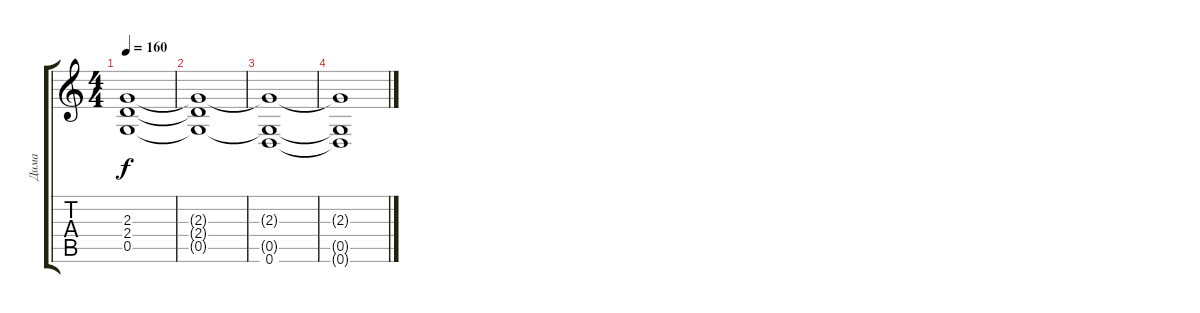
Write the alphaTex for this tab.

\track ("Дима" "Дима") {instrument distortionguitar}
\staff {score tabs}
\tuning (D4 A3 F3 C3 G2 D2) {hide}
\ts (4 4)
\tempo 160
\clef g2
\ks c
(2.3 2.4 0.5).1{dy f} |
(2.3{t} 2.4{t} 0.5{t}).1 |
(2.3{t} 0.5{t} 0.6{t}).1 |
(2.3{t} 0.5{t} 0.6{t}).1
